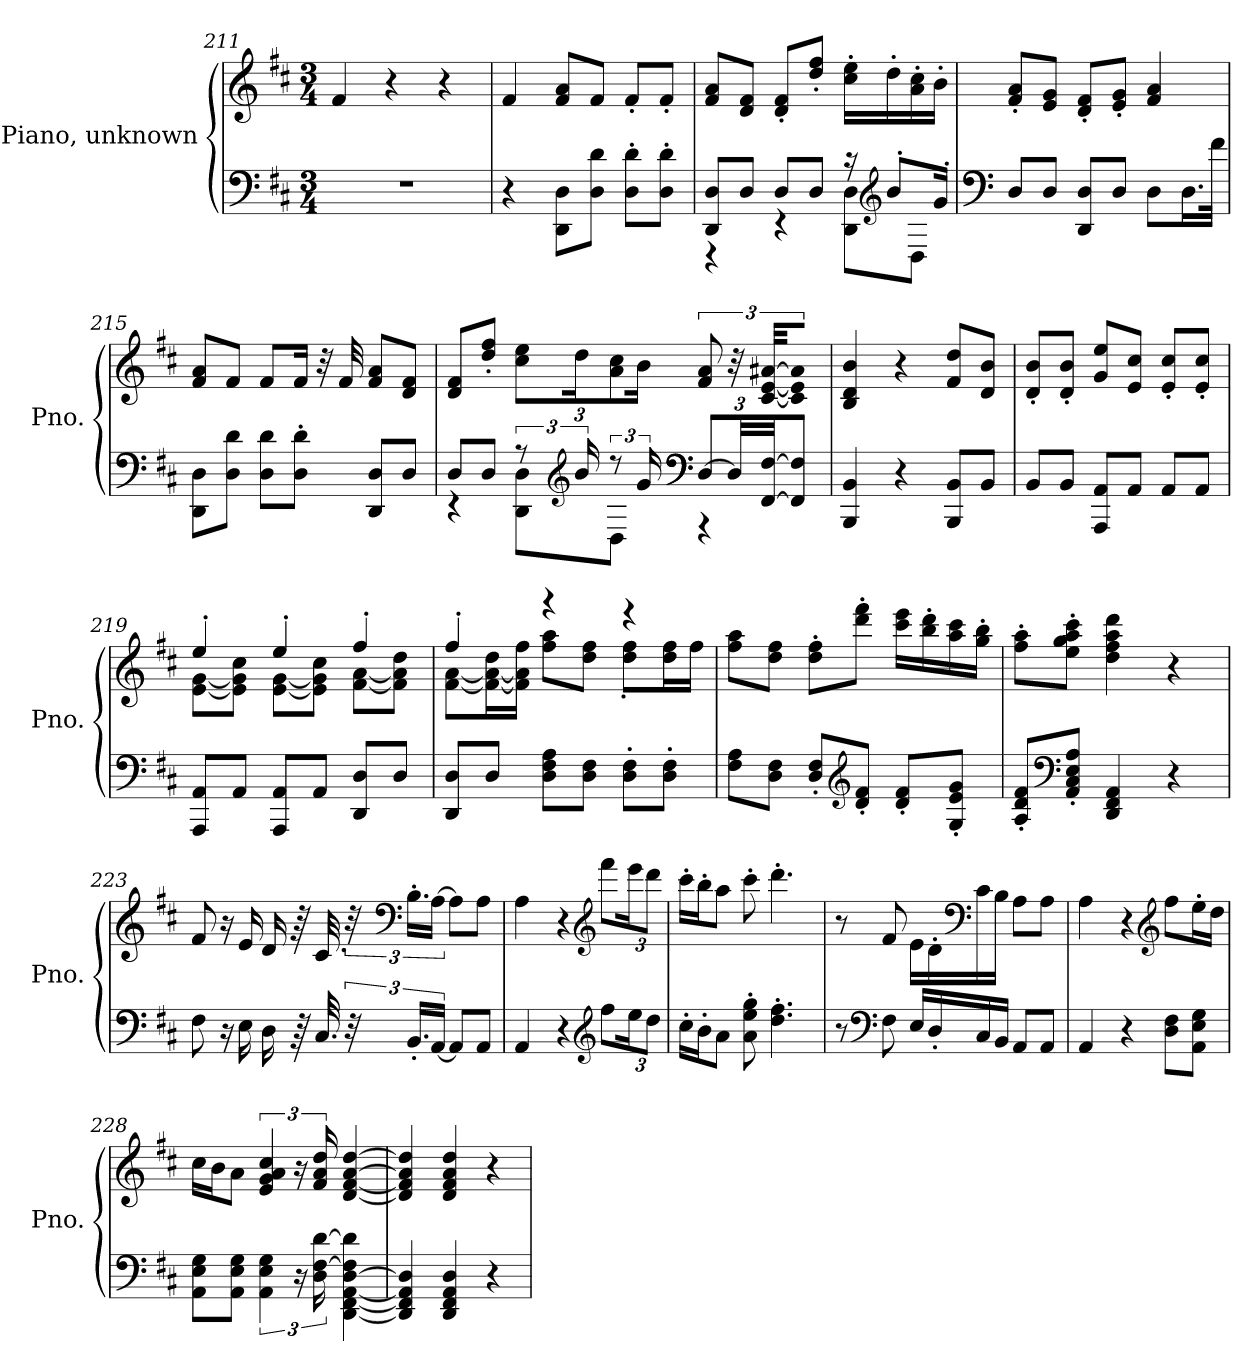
**kern	**kern
*part1	*part1
*staff2	*staff1
*I"Piano, unknown	*
*I'Pno.	*
*clefF4	*clefG2
*k[f#c#]	*k[f#c#]
*M3/4	*M3/4
=211	=211
2.r	4f#/
.	4r
.	4r
=212	=212
4r	4f#/
8DD\ 8D\L	8f#/ 8a/L
8D\ 8d\J	8f#/J
8D\' 8d\'L	8f#'/L
8D\' 8d\'J	8f#'/J
=213	=213
*^	*
8DD/ 8D/L	4r	8f#/ 8a/L
8D/J	.	8d/ 8f#/J
8D/L	4r	8d/' 8f#/'L
8D/J	.	8dd/' 8ff#/'J
16r	8DD\ 8D\L	16cc#\' 16ee\'LL
*clefG2	*	*
8b'/L	.	16dd'\
.	8D\J	16a\' 16cc#\'
16g'/Jk	.	16b'\JJ
*v	*v	*
!!LO:LB:g=z
=214	=214
*clefF4	*
8D/L	8f#/' 8a/'L
8D/J	8e/ 8g/J
8DD/ 8D/L	8d/' 8f#/'L
8D/J	8e/' 8g/'J
8D\L	4f#/ 4a/
16.D\L	.
32f#\JJk	.
=215	=215
8DD\ 8D\L	8f#/ 8a/L
8D\ 8d\J	8f#/J
8D\ 8d\L	8f#/L
8D\' 8d\'J	16f#/Jk
.	32r
.	32f#/
8DD/ 8D/L	8f#/ 8a/L
8D/J	8d/ 8f#/J
=216	=216
*^	*
8D/L	4r	8d/ 8f#/L
8D/J	.	8dd/' 8ff#/'J
*	*	*Xbrackettup
12r	8DD\ 8D\L	12cc#\ 12ee\L
*clefG2	*	*
24b/	.	24dd\K
12r	8D\J	12a\ 12cc#\
24g/	.	24b\Jk
*clefF4	*	*
*Xbrackettup	*	*brackettup
[12D/L	4r	12f#/ 12a/
48D/LL]	.	48r
[48FF#/ [48F#/JJ	.	[48c#/ [48e/ [48a#X/KKL
8FF#/] 8F#/]J	.	8c#/] 8e/] 8a#/]J
*v	*v	*
=217	=217
4BBB/ 4BB/	4B/ 4d/ 4b/
4r	4r
8BBB/ 8BB/L	8f#/ 8dd/L
8BB/J	8d/ 8b/J
!!LO:PB:g=z
=218	=218
8BB/L	8d/' 8b/'L
8BB/J	8d/' 8b/'J
8AAA/ 8AA/L	8g/ 8ee/L
8AA/J	8e/ 8cc#/J
8AA/L	8e/' 8cc#/'L
8AA/J	8e/' 8cc#/'J
=219	=219
*	*^
8AAA/ 8AA/L	4ee'/	[8e\ [8g\L
8AA/J	.	8e\] 8g\] 8cc#\J
8AAA/ 8AA/L	4ee'/	[8e\ [8g\L
8AA/J	.	8e\] 8g\] 8cc#\J
8DD/ 8D/L	4ff#'/	[8f#\ [8a\L
8D/J	.	8f#\] 8a\] 8dd\J
=220	=220	=220
8DD/ 8D/L	4ff#'/	[8f#\ [8a\L
8D/J	.	16f#\_ 16a\_ 16dd\L
.	.	16f#\] 16a\] 16ff#\JJ
8D\ 8F#\ 8A\L	4r	8ff#\ 8aa\L
8D\ 8F#\J	.	8dd\ 8ff#\J
8D\' 8F#\'L	4r	8dd\' 8ff#\'L
8D\' 8F#\'J	.	16dd\ 16ff#\L
.	.	16ff#\JJ
*	*v	*v
=221	=221
8F#\ 8A\L	8ff#\ 8aa\L
8D\ 8F#\J	8dd\ 8ff#\J
8D/' 8F#/'L	8dd\' 8ff#\'L
*clefG2	*
8d/' 8f#/'J	8ddd\' 8fff#\'J
8d/' 8f#/'L	16ccc#\ 16eee\LL
.	16bb\' 16ddd\'
8G/' 8e/' 8g/'J	16aa\ 16ccc#\
.	16gg\' 16bb\'JJ
=222	=222
8A/' 8d/' 8f#/'L	8ff#\' 8aa\'L
*clefF4	*
8AA/' 8C#/' 8E/' 8A/'J	8ee\' 8gg\' 8aa\' 8ccc#\'J
4DD/ 4FF#/ 4AA/	4dd\ 4ff#\ 4aa\ 4ddd\
4r	4r
!!LO:LB:g=z
=223	=223
8F#\	8f#/
16r	16r
16E\	16e/
16D\	16d/
64r	64r
32.C#/	32.c#/
*brackettup	*
48r	48r
*	*clefF4
24.BB'/LL	24.B'\LL
[24AA/JJ	[24A\JJ
8AA/L]	8A\L]
8AA/J	8A\J
=224	=224
4AA/	4A\
4r	4r
*clefG2	*clefG2
8ff#\L	8fff#\L
*Xbrackettup	*Xbrackettup
24ee\K	24eee\K
12dd\J	12ddd\J
=225	=225
16cc#'\LL	16ccc#'\LL
16b'\J	16bb'\J
8a\J	8aa\J
8a\' 8ee\' 8gg\'	8ccc#'\
4.dd\' 4.ff#\'	4.ddd'\
=226	=226
8r	8r
*clefF4	*
8F#\	8f#/
16E/LL	16e\LL
16D'/	16d'\
*	*clefF4
16C#/	16c#\
16BB/JJ	16B\JJ
8AA/L	8A\L
8AA/J	8A\J
!!LO:LB:g=z
=227	=227
4AA/	4A\
4r	4r
*	*clefG2
8D\ 8F#\L	8ff#\L
8AA\ 8E\ 8G\J	16ee'\L
.	16dd\JJ
=228	=228
8AA\ 8E\ 8G\L	16cc#\LL
.	16b\J
8AA\ 8E\ 8G\J	8a\J
*brackettup	*brackettup
6AA\ 6E\ 6G\	6e/ 6g/ 6a/ 6cc#/
24r	24r
24D\ [24F#\ [24d\	24f#/ 24a/ 24dd/
[4DD\ [4FF#\ [4AA\ [4D\ 4F#\] 4d\]	[4d/ [4f#/ [4a/ [4dd/
=229	=229
4DD/] 4FF#/] 4AA/] 4D/]	4d/] 4f#/] 4a/] 4dd/]
4DD/ 4FF#/ 4AA/ 4D/	4d/ 4f#/ 4a/ 4dd/
4r	4r
=	=
*-	*-
